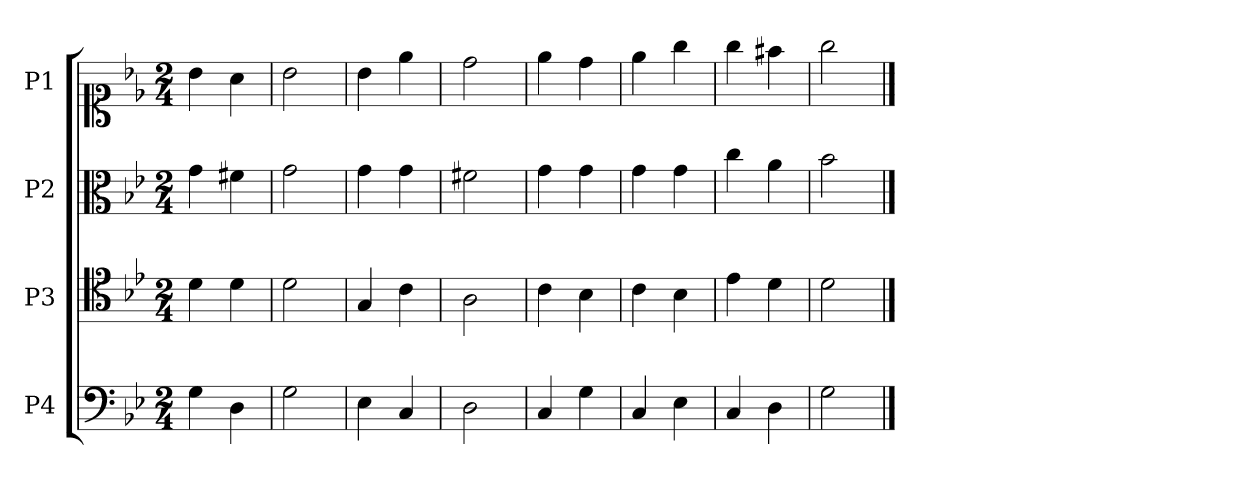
**kern	**kern	**kern	**kern
*part4	*part3	*part2	*part1
*staff4	*staff3	*staff2	*staff1
*I"P4	*I"P3	*I"P2	*I"P1
!!LO:PB:g=z
*clefF4	*clefC4	*clefC3	*clefC1
*k[b-e-]	*k[b-e-]	*k[b-e-]	*k[b-e-]
*g:	*g:	*g:	*g:
*M2/4	*M2/4	*M2/4	*M2/4
=1	=1	=1	=1
4Gi\	4di\	4gi\	4b-i\
4Di\	4di\	4f#Xi\	4ai\
=2	=2	=2	=2
2Gi\	2di\	2gi\	2b-i\
=3	=3	=3	=3
4E-i\	4Gi/	4gi\	4b-i\
4Ci/	4ci\	4gi\	4ee-i\
=4	=4	=4	=4
2Di\	2Ai\	2f#Xi\	2ddi\
=5	=5	=5	=5
4Ci/	4ci\	4gi\	4ee-i\
4Gi\	4B-i\	4gi\	4ddi\
=6	=6	=6	=6
4Ci/	4ci\	4gi\	4ee-i\
4E-i\	4B-i\	4gi\	4ggi\
=7	=7	=7	=7
4Ci/	4e-i\	4cci\	4ggi\
4Di\	4di\	4ai\	4ff#Xi\
=8	=8	=8	=8
2Gi\	2di\	2b-i\	2ggi\
==	==	==	==
*-	*-	*-	*-
